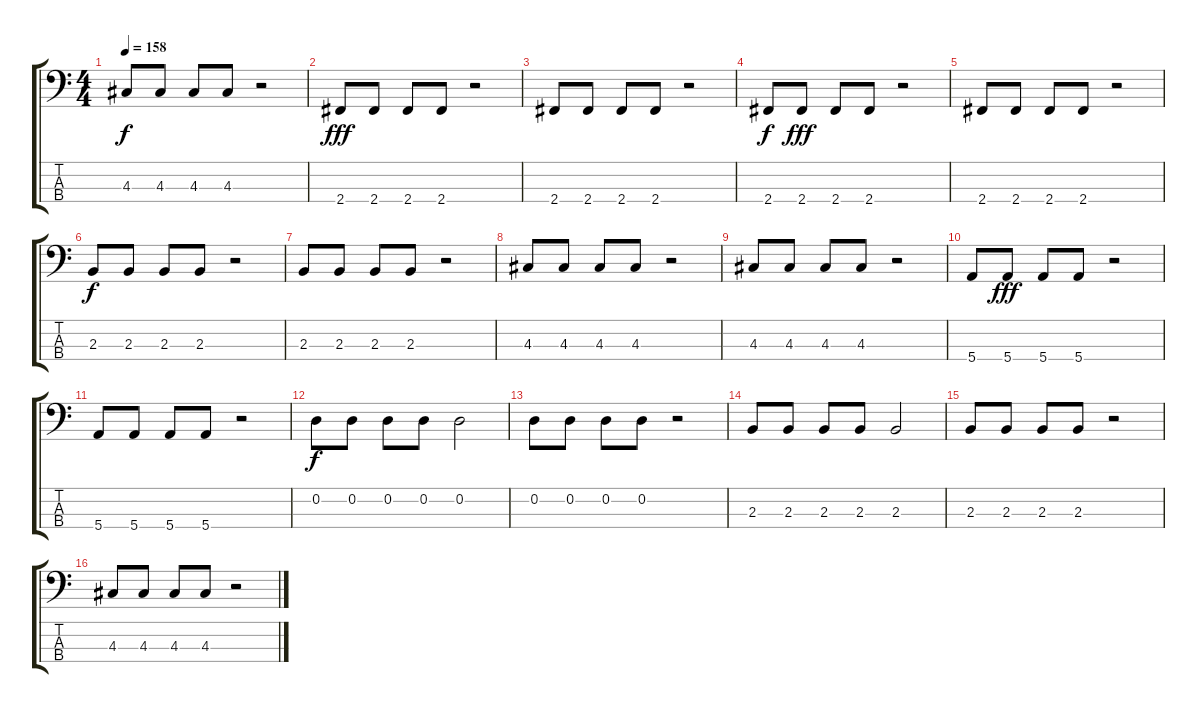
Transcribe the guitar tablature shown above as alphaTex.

\track "" {instrument synthbass1}
\staff {score tabs}
\tuning (G2 D2 A1 E1) {hide}
\ts (4 4)
\tempo 158
\clef f4
\ks c
4.3.8{dy f} 4.3.8 4.3.8 4.3.8 r.2 |
2.4.8{dy fff} 2.4.8 2.4.8 2.4.8 r.2 |
2.4.8 2.4.8 2.4.8 2.4.8 r.2 |
2.4.8{dy f} 2.4.8{dy fff} 2.4.8 2.4.8 r.2 |
2.4.8 2.4.8 2.4.8 2.4.8 r.2 |
2.3.8{dy f} 2.3.8 2.3.8 2.3.8 r.2 |
2.3.8 2.3.8 2.3.8 2.3.8 r.2 |
4.3.8 4.3.8 4.3.8 4.3.8 r.2 |
4.3.8 4.3.8 4.3.8 4.3.8 r.2 |
5.4.8 5.4.8{dy fff} 5.4.8 5.4.8 r.2 |
5.4.8 5.4.8 5.4.8 5.4.8 r.2 |
0.2.8{dy f} 0.2.8 0.2.8 0.2.8 0.2.2 |
0.2.8 0.2.8 0.2.8 0.2.8 r.2 |
2.3.8 2.3.8 2.3.8 2.3.8 2.3.2 |
2.3.8 2.3.8 2.3.8 2.3.8 r.2 |
4.3.8 4.3.8 4.3.8 4.3.8 r.2
